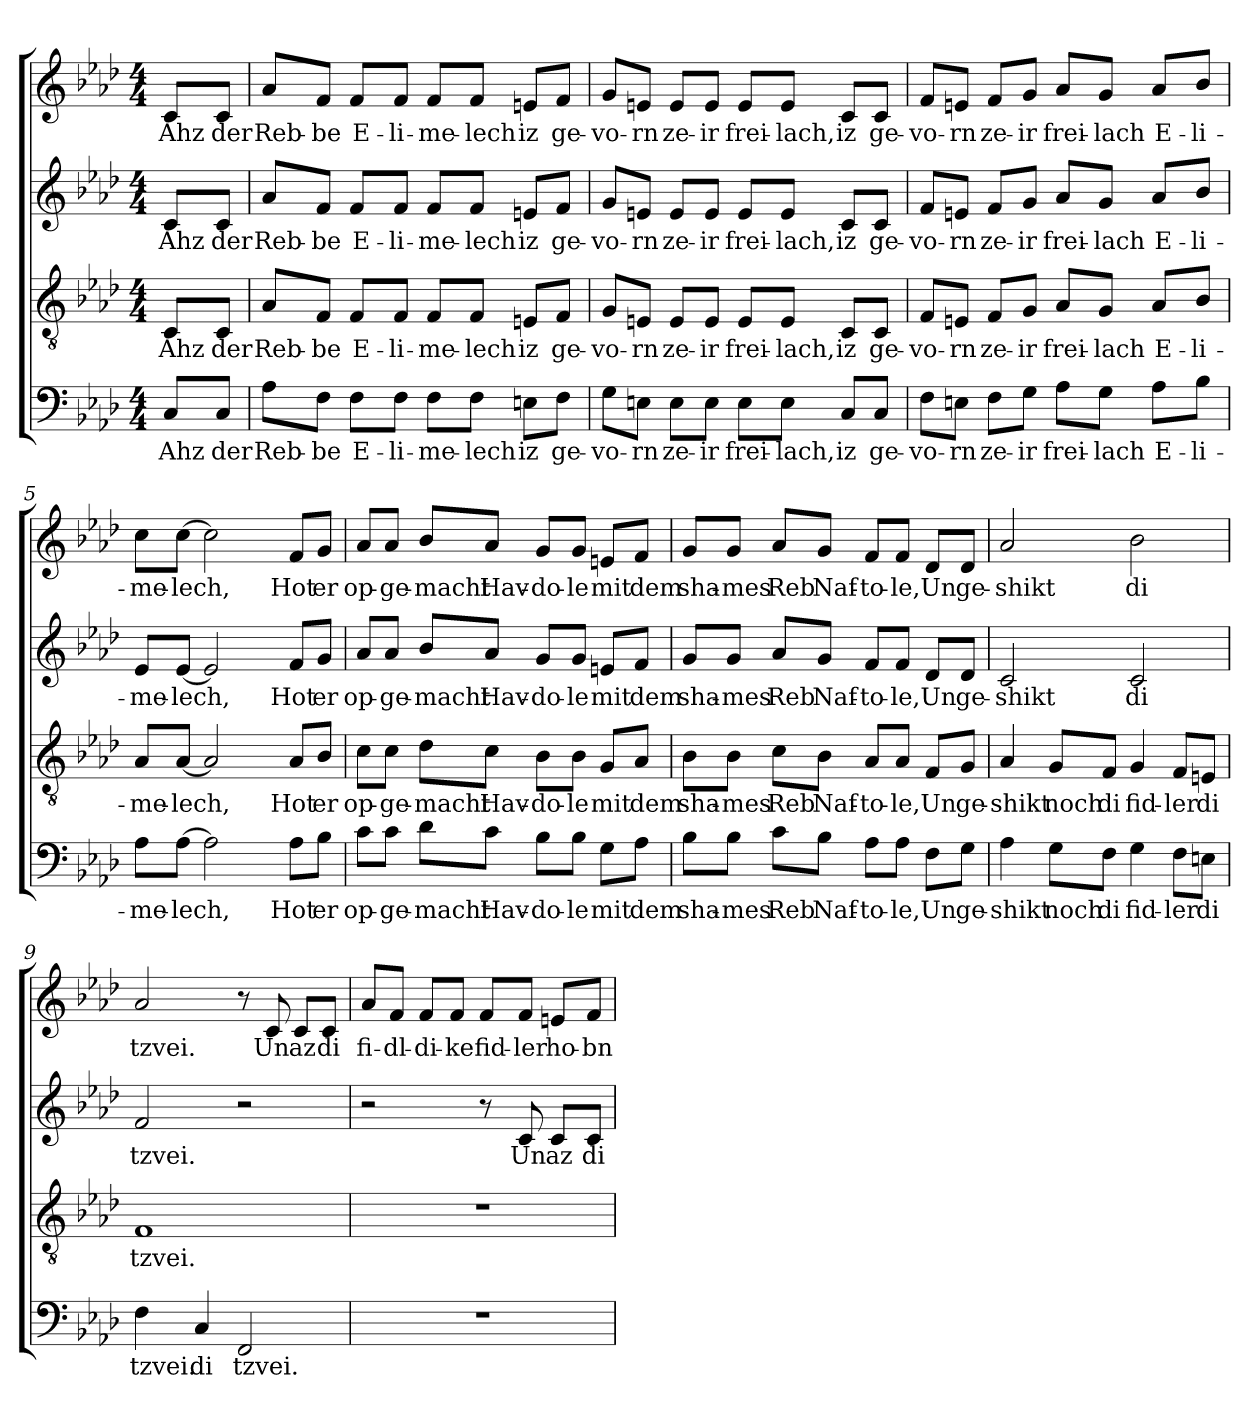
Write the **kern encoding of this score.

**kern	**text	**kern	**text	**kern	**text	**kern	**text
*part4	*part4	*part3	*part3	*part2	*part2	*part1	*part1
*staff4	*staff4	*staff3	*staff3	*staff2	*staff2	*staff1	*staff1
*clefF4	*	*clefGv2	*	*clefG2	*	*clefG2	*
*k[b-e-a-d-]	*	*k[b-e-a-d-]	*	*k[b-e-a-d-]	*	*k[b-e-a-d-]	*
*A-:	*	*A-:	*	*A-:	*	*A-:	*
*M4/4	*	*M4/4	*	*M4/4	*	*M4/4	*
=1	=1	=1	=1	=1	=1	=1	=1
!	!LO:LY:b	!	!LO:LY:b	!	!LO:LY:b	!	!LO:LY:b
8C/L	Ahz	8C/L	Ahz	8c/L	Ahz	8c/L	Ahz
!	!LO:LY:b	!	!LO:LY:b	!	!LO:LY:b	!	!LO:LY:b
8C/J	der	8C/J	der	8c/J	der	8c/J	der
=2	=2	=2	=2	=2	=2	=2	=2
!	!LO:LY:b	!	!LO:LY:b	!	!LO:LY:b	!	!LO:LY:b
8A-\L	Reb-	8A-/L	Reb-	8a-/L	Reb-	8a-/L	Reb-
!	!LO:LY:b	!	!LO:LY:b	!	!LO:LY:b	!	!LO:LY:b
8F\J	-be	8F/J	-be	8f/J	-be	8f/J	-be
!	!LO:LY:b	!	!LO:LY:b	!	!LO:LY:b	!	!LO:LY:b
8F\L	E-	8F/L	E-	8f/L	E-	8f/L	E-
!	!LO:LY:b	!	!LO:LY:b	!	!LO:LY:b	!	!LO:LY:b
8F\J	-li-	8F/J	-li-	8f/J	-li-	8f/J	-li-
!	!LO:LY:b	!	!LO:LY:b	!	!LO:LY:b	!	!LO:LY:b
8F\L	-me-	8F/L	-me-	8f/L	-me-	8f/L	-me-
!	!LO:LY:b	!	!LO:LY:b	!	!LO:LY:b	!	!LO:LY:b
8F\J	-lech	8F/J	-lech	8f/J	-lech	8f/J	-lech
!	!LO:LY:b	!	!LO:LY:b	!	!LO:LY:b	!	!LO:LY:b
8En\L	iz	8En/L	iz	8en/L	iz	8en/L	iz
!	!LO:LY:b	!	!LO:LY:b	!	!LO:LY:b	!	!LO:LY:b
8F\J	ge-	8F/J	ge-	8f/J	ge-	8f/J	ge-
=3	=3	=3	=3	=3	=3	=3	=3
!	!LO:LY:b	!	!LO:LY:b	!	!LO:LY:b	!	!LO:LY:b
8G\L	-vo-	8G/L	-vo-	8g/L	-vo-	8g/L	-vo-
!	!LO:LY:b	!	!LO:LY:b	!	!LO:LY:b	!	!LO:LY:b
8En\J	-rn	8En/J	-rn	8en/J	-rn	8en/J	-rn
!	!LO:LY:b	!	!LO:LY:b	!	!LO:LY:b	!	!LO:LY:b
8E\L	ze-	8E/L	ze-	8e/L	ze-	8e/L	ze-
!	!LO:LY:b	!	!LO:LY:b	!	!LO:LY:b	!	!LO:LY:b
8E\J	-ir	8E/J	-ir	8e/J	-ir	8e/J	-ir
!	!LO:LY:b	!	!LO:LY:b	!	!LO:LY:b	!	!LO:LY:b
8E\L	frei-	8E/L	frei-	8e/L	frei-	8e/L	frei-
!	!LO:LY:b	!	!LO:LY:b	!	!LO:LY:b	!	!LO:LY:b
8E\J	-lach,	8E/J	-lach,	8e/J	-lach,	8e/J	-lach,
!	!LO:LY:b	!	!LO:LY:b	!	!LO:LY:b	!	!LO:LY:b
8C/L	iz	8C/L	iz	8c/L	iz	8c/L	iz
!	!LO:LY:b	!	!LO:LY:b	!	!LO:LY:b	!	!LO:LY:b
8C/J	ge-	8C/J	ge-	8c/J	ge-	8c/J	ge-
=4	=4	=4	=4	=4	=4	=4	=4
!	!LO:LY:b	!	!LO:LY:b	!	!LO:LY:b	!	!LO:LY:b
8F\L	-vo-	8F/L	-vo-	8f/L	-vo-	8f/L	-vo-
!	!LO:LY:b	!	!LO:LY:b	!	!LO:LY:b	!	!LO:LY:b
8En\J	-rn	8En/J	-rn	8en/J	-rn	8en/J	-rn
!	!LO:LY:b	!	!LO:LY:b	!	!LO:LY:b	!	!LO:LY:b
8F\L	ze-	8F/L	ze-	8f/L	ze-	8f/L	ze-
!	!LO:LY:b	!	!LO:LY:b	!	!LO:LY:b	!	!LO:LY:b
8G\J	-ir	8G/J	-ir	8g/J	-ir	8g/J	-ir
!	!LO:LY:b	!	!LO:LY:b	!	!LO:LY:b	!	!LO:LY:b
8A-\L	frei-	8A-/L	frei-	8a-/L	frei-	8a-/L	frei-
!	!LO:LY:b	!	!LO:LY:b	!	!LO:LY:b	!	!LO:LY:b
8G\J	-lach	8G/J	-lach	8g/J	-lach	8g/J	-lach
!	!LO:LY:b	!	!LO:LY:b	!	!LO:LY:b	!	!LO:LY:b
8A-\L	E-	8A-/L	E-	8a-/L	E-	8a-/L	E-
!	!LO:LY:b	!	!LO:LY:b	!	!LO:LY:b	!	!LO:LY:b
8B-\J	-li-	8B-/J	-li-	8b-/J	-li-	8b-/J	-li-
!!LO:LB:g=z
=5	=5	=5	=5	=5	=5	=5	=5
!	!LO:LY:b	!	!LO:LY:b	!	!LO:LY:b	!	!LO:LY:b
*	*	*	*	*^	*	*	*
8A-\L	-me-	8A-/L	-me-	8e-/L	32ryy	-me-	8cc\L	-me-
.	.	.	.	.	2ryy	.	.	.
!	!LO:LY:b	!	!LO:LY:b	!	!	!LO:LY:b	!	!LO:LY:b
[8A-\J	-lech,	[8A-/J	-lech,	[8e-/J	.	-lech,	[8cc\J	-lech,
2A-\]	.	2A-/]	.	2e-/]	.	.	2cc\]	.
.	.	.	.	.	4...ryy	.	.	.
!	!LO:LY:b	!	!LO:LY:b	!	!	!LO:LY:b	!	!LO:LY:b
8A-\L	Hot	8A-/L	Hot	8f/L	.	Hot	8f/L	Hot
!	!LO:LY:b	!	!LO:LY:b	!	!	!LO:LY:b	!	!LO:LY:b
8B-\J	er	8B-/J	er	8g/J	.	er	8g/J	er
=6	=6	=6	=6	=6	=6	=6	=6	=6
!	!LO:LY:b	!	!LO:LY:b	!	!	!LO:LY:b	!	!LO:LY:b
*	*	*	*	*v	*v	*	*	*
8c\L	op-	8c\L	op-	8a-/L	op-	8a-/L	op-
!	!LO:LY:b	!	!LO:LY:b	!	!LO:LY:b	!	!LO:LY:b
8c\J	-ge-	8c\J	-ge-	8a-/J	-ge-	8a-/J	-ge-
!	!LO:LY:b	!	!LO:LY:b	!	!LO:LY:b	!	!LO:LY:b
8d-\L	-macht	8d-\L	-macht	8b-/L	-macht	8b-/L	-macht
!	!LO:LY:b	!	!LO:LY:b	!	!LO:LY:b	!	!LO:LY:b
8c\J	Hav-	8c\J	Hav-	8a-/J	Hav-	8a-/J	Hav-
!	!LO:LY:b	!	!LO:LY:b	!	!LO:LY:b	!	!LO:LY:b
8B-\L	-do-	8B-\L	-do-	8g/L	-do-	8g/L	-do-
!	!LO:LY:b	!	!LO:LY:b	!	!LO:LY:b	!	!LO:LY:b
8B-\J	-le	8B-\J	-le	8g/J	-le	8g/J	-le
!	!LO:LY:b	!	!LO:LY:b	!	!LO:LY:b	!	!LO:LY:b
8G\L	mit	8G/L	mit	8en/L	mit	8en/L	mit
!	!LO:LY:b	!	!LO:LY:b	!	!LO:LY:b	!	!LO:LY:b
8A-\J	dem	8A-/J	dem	8f/J	dem	8f/J	dem
=7	=7	=7	=7	=7	=7	=7	=7
!	!LO:LY:b	!	!LO:LY:b	!	!LO:LY:b	!	!LO:LY:b
8B-\L	sha-	8B-\L	sha-	8g/L	sha-	8g/L	sha-
!	!LO:LY:b	!	!LO:LY:b	!	!LO:LY:b	!	!LO:LY:b
8B-\J	-mes	8B-\J	-mes	8g/J	-mes	8g/J	-mes
!	!LO:LY:b	!	!LO:LY:b	!	!LO:LY:b	!	!LO:LY:b
8c\L	Reb	8c\L	Reb	8a-/L	Reb	8a-/L	Reb
!	!LO:LY:b	!	!LO:LY:b	!	!LO:LY:b	!	!LO:LY:b
8B-\J	Naf-	8B-\J	Naf-	8g/J	Naf-	8g/J	Naf-
!	!LO:LY:b	!	!LO:LY:b	!	!LO:LY:b	!	!LO:LY:b
8A-\L	-to-	8A-/L	-to-	8f/L	-to-	8f/L	-to-
!	!LO:LY:b	!	!LO:LY:b	!	!LO:LY:b	!	!LO:LY:b
8A-\J	-le,	8A-/J	-le,	8f/J	-le,	8f/J	-le,
!	!LO:LY:b	!	!LO:LY:b	!	!LO:LY:b	!	!LO:LY:b
8F\L	Un	8F/L	Un	8d-/L	Un	8d-/L	Un
!	!LO:LY:b	!	!LO:LY:b	!	!LO:LY:b	!	!LO:LY:b
8G\J	ge-	8G/J	ge-	8d-/J	ge-	8d-/J	ge-
!!LO:LB:g=z
=8	=8	=8	=8	=8	=8	=8	=8
!	!LO:LY:b	!	!LO:LY:b	!	!LO:LY:b	!	!LO:LY:b
4A-\	-shikt	4A-/	-shikt	2c/	-shikt	2a-/	-shikt
!	!LO:LY:b	!	!LO:LY:b	!	!	!	!
8G\L	noch	8G/L	noch	.	.	.	.
!	!LO:LY:b	!	!LO:LY:b	!	!	!	!
8F\J	di	8F/J	di	.	.	.	.
!	!LO:LY:b	!	!LO:LY:b	!	!LO:LY:b	!	!LO:LY:b
4G\	fid-	4G/	fid-	2c/	di	2b-\	di
!	!LO:LY:b	!	!LO:LY:b	!	!	!	!
8F\L	-ler	8F/L	-ler	.	.	.	.
!	!LO:LY:b	!	!LO:LY:b	!	!	!	!
8En\J	di	8En/J	di	.	.	.	.
=9	=9	=9	=9	=9	=9	=9	=9
!	!LO:LY:b	!	!LO:LY:b	!	!LO:LY:b	!	!LO:LY:b
4F\	tzvei.	1F	tzvei.	2f/	tzvei.	2a-/	tzvei.
!	!LO:LY:b	!	!	!	!	!	!
4C/	di	.	.	.	.	.	.
!	!LO:LY:b	!	!	!	!	!	!
2FF/	tzvei.	.	.	2r	.	8r	.
!	!	!	!	!	!	!	!LO:LY:b
.	.	.	.	.	.	8c/	Un
!	!	!	!	!	!	!	!LO:LY:b
.	.	.	.	.	.	8c/L	az
!	!	!	!	!	!	!	!LO:LY:b
.	.	.	.	.	.	8c/J	di
=10	=10	=10	=10	=10	=10	=10	=10
!	!	!	!	!	!	!	!LO:LY:b
1r	.	1r	.	2r	.	8a-/L	fi-
!	!	!	!	!	!	!	!LO:LY:b
.	.	.	.	.	.	8f/J	-dl-
!	!	!	!	!	!	!	!LO:LY:b
.	.	.	.	.	.	8f/L	-di-
!	!	!	!	!	!	!	!LO:LY:b
.	.	.	.	.	.	8f/J	-ke
!	!	!	!	!	!	!	!LO:LY:b
.	.	.	.	8r	.	8f/L	fid-
!	!	!	!	!	!LO:LY:b	!	!LO:LY:b
.	.	.	.	8c/	Un	8f/J	-ler
!	!	!	!	!	!LO:LY:b	!	!LO:LY:b
.	.	.	.	8c/L	az	8en/L	ho-
!	!	!	!	!	!LO:LY:b	!	!LO:LY:b
.	.	.	.	8c/J	di	8f/J	-bn
=	=	=	=	=	=	=	=
*-	*-	*-	*-	*-	*-	*-	*-
